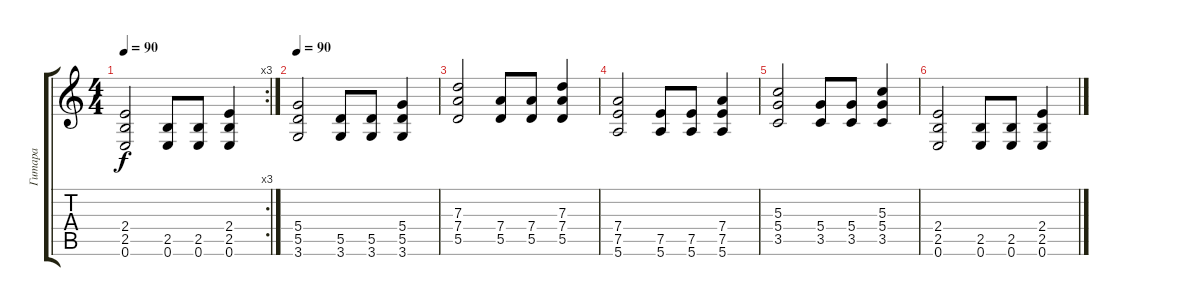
\track ("Гитара" "Гитара") {instrument acousticguitarnylon}
\staff {score tabs}
\tuning (E4 B3 G3 D3 A2 E2) {hide}
\rc 3
\ts (4 4)
\tempo 90
\clef g2
\ks c
(2.4 2.5 0.6).2{dy f} (2.5 0.6).8 (2.5 0.6).8 (2.4 2.5 0.6).4 |
\tempo 90
(5.4 5.5 3.6).2{volume 16 instrument distortionguitar} (5.5 3.6).8 (5.5 3.6).8 (5.4 5.5 3.6).4 |
(7.3 7.4 5.5).2 (7.4 5.5).8 (7.4 5.5).8 (7.3 7.4 5.5).4 |
(7.4 7.5 5.6).2 (7.5 5.6).8 (7.5 5.6).8 (7.4 7.5 5.6).4 |
(5.3 5.4 3.5).2 (5.4 3.5).8 (5.4 3.5).8 (5.3 5.4 3.5).4 |
(2.4 2.5 0.6).2 (2.5 0.6).8 (2.5 0.6).8 (2.4 2.5 0.6).4
